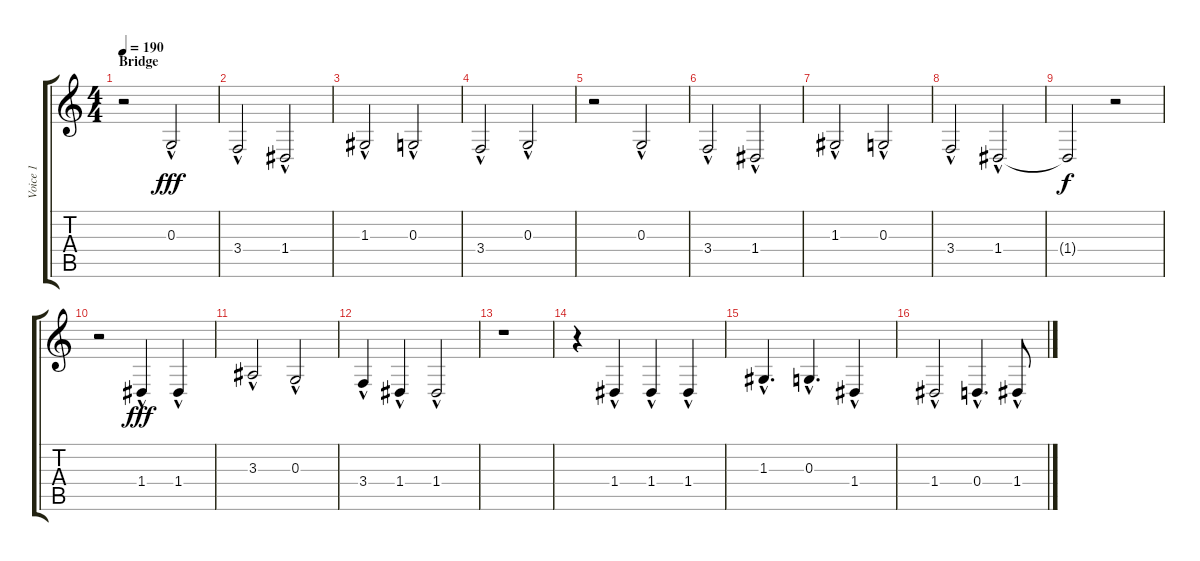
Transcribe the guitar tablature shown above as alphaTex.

\track ("Voice 1" "Voice 1") {instrument lead2sawtooth}
\staff {score tabs}
\tuning (E4 B3 G3 D3 A2 E2) {hide}
\ts (4 4)
\section ("" "Bridge")
\tempo 190
\clef g2
\ks c
r.2{dy f} 0.3{hac}.2{dy fff} |
3.4{hac}.2 1.4{hac}.2 |
1.3{hac}.2 0.3{hac}.2 |
3.4{hac}.2 0.3{hac}.2 |
r.2 0.3{hac}.2 |
3.4{hac}.2 1.4{hac}.2 |
1.3{hac}.2 0.3{hac}.2 |
3.4{hac}.2 1.4{hac}.2 |
1.4{t}.2{dy f} r.2 |
r.2 1.4{hac}.4{dy fff} 1.4{hac}.4 |
3.3{hac}.2 0.3{hac}.2 |
3.4{hac}.4 1.4{hac}.4 1.4{hac}.2 |
r.1 |
r.4 1.4{hac}.4 1.4{hac}.4 1.4{hac}.4 |
1.3{hac}.4{d} 0.3{hac}.4{d} 1.4{hac}.4 |
1.4{hac}.2 0.4{hac}.4{d} 1.4{hac}.8
